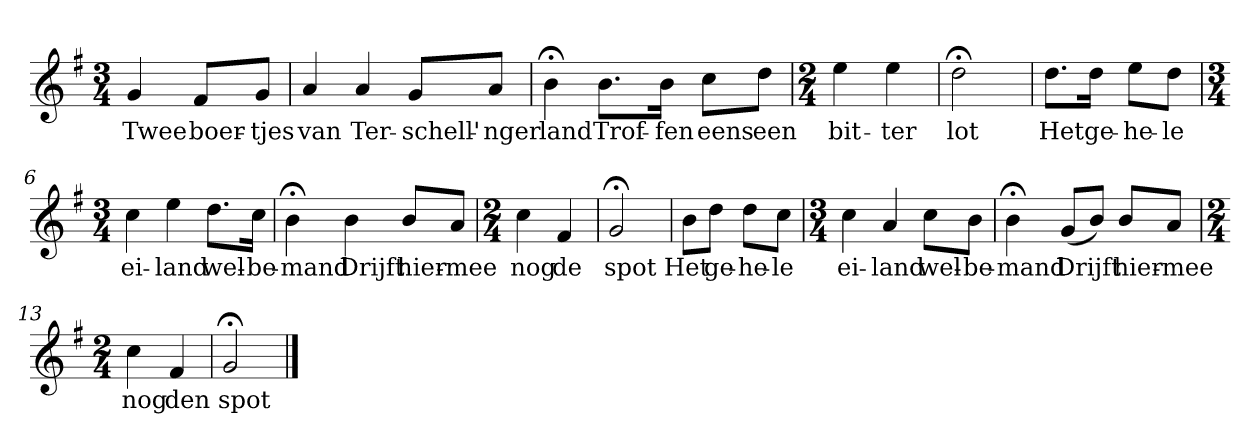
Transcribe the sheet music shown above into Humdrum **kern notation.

**kern	**text
*part1	*part1
*staff1	*staff1
*k[f#]	*
*G:	*
*M3/4	*
*MM120	*
=	=
4g	Twee
8f#L	boer-
8gJ	-tjes
=1	=1
4a	van
4a	Ter-
8gL	-schell'-
8aJ	-nger
=2	=2
4b;<	land
8.bL	Trof-
16bJk	-fen
8ccL	eens
8ddJ	een
=3	=3
*M2/4	*
4ee	bit-
4ee	-ter
=4	=4
2dd;<	lot
=5	=5
8.ddL	Het
16ddJk	ge-
8eeL	-he-
8ddJ	-le
=6	=6
*M3/4	*
4cc	ei-
4ee	-land
8.ddL	wel-
16ccJk	-be-
=7	=7
4b;<	-mand
4b	Drijft
8bL	hier-
8aJ	-mee
=8	=8
*M2/4	*
4cc	nog
4f#	de
=9	=9
2g;<	spot
=10	=10
8bL	Het
8ddJ	ge-
8ddL	-he-
8ccJ	-le
=11	=11
*M3/4	*
4cc	ei-
4a	-land
8ccL	wel-
8bJ	-be-
=12	=12
4b;<	-mand
(8gL	Drijft
8bJ)	.
8bL	hier-
8aJ	-mee
=13	=13
*M2/4	*
4cc	nog
4f#	den
=14	=14
2g;<	spot
==	==
*-	*-
